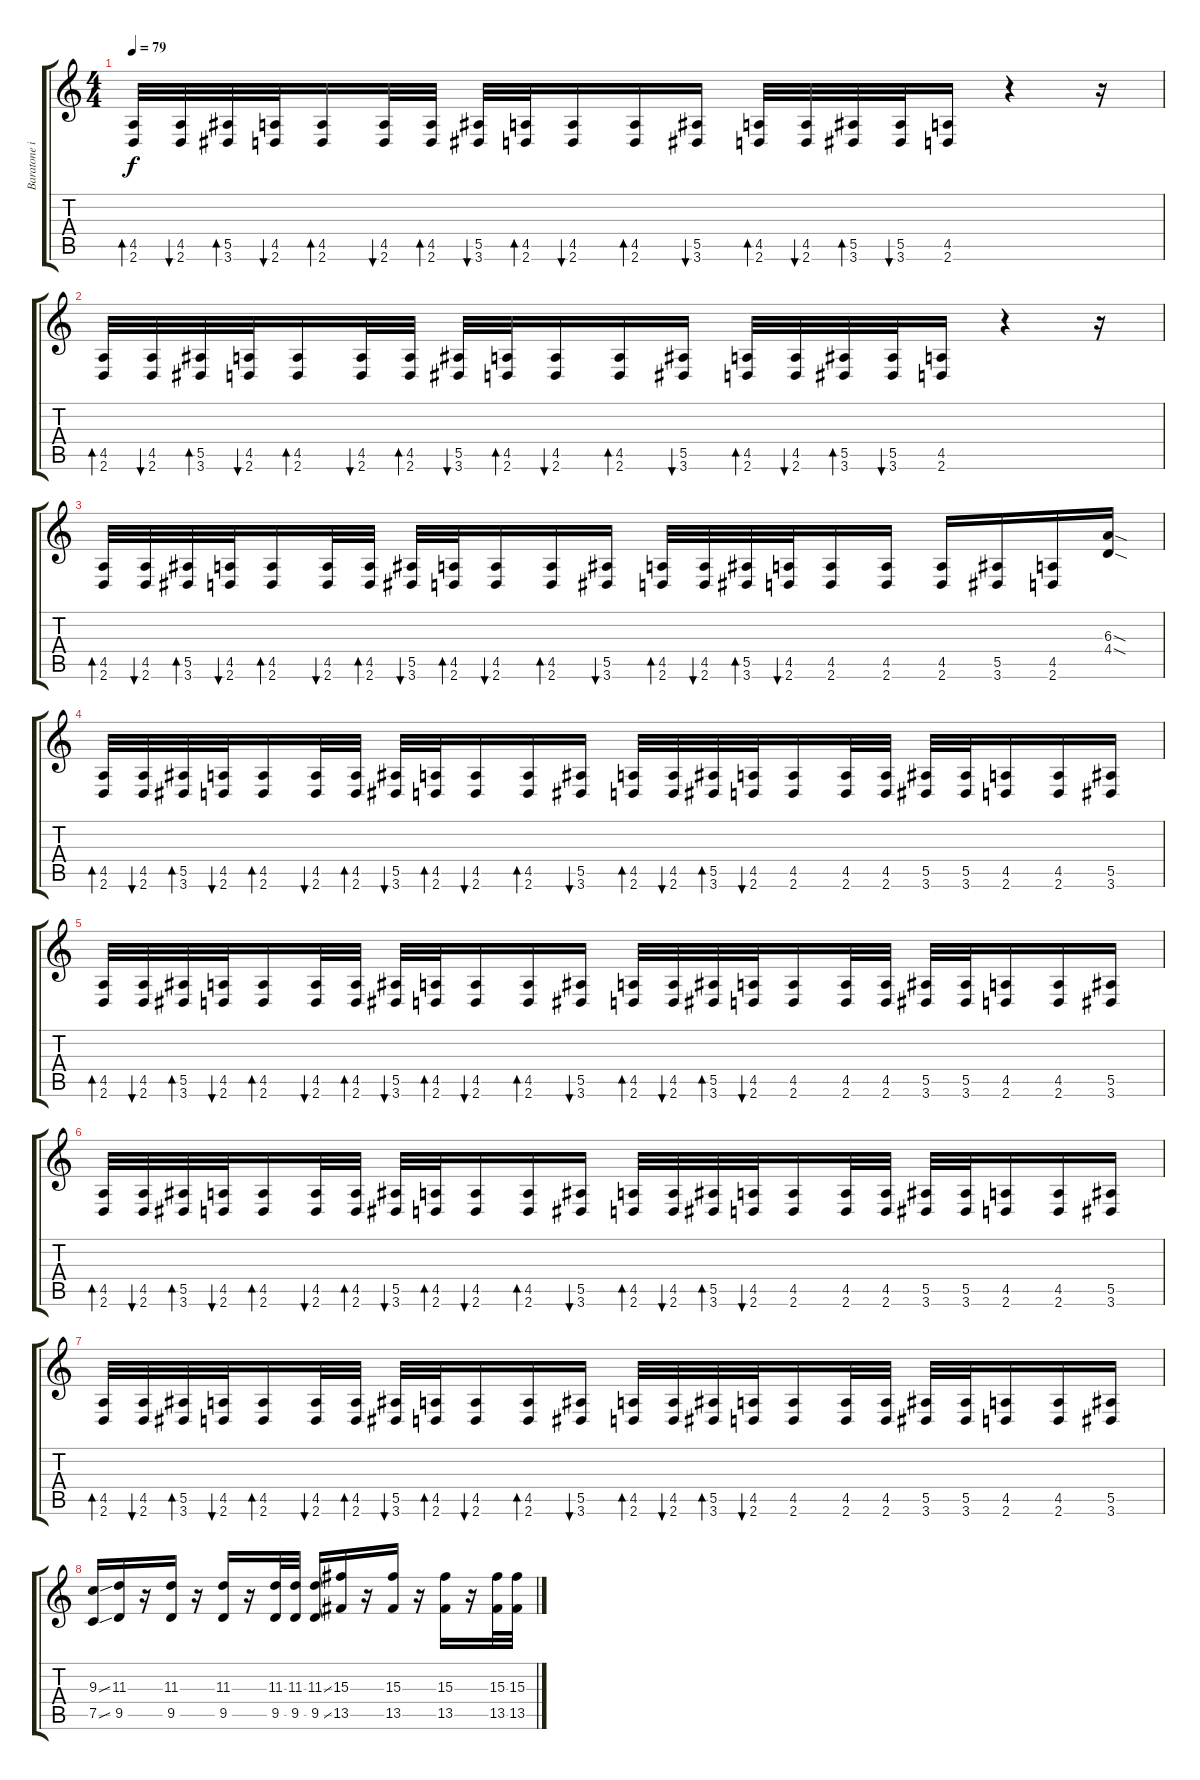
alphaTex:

\track ("Baratone in C std" "Baratone i") {instrument distortionguitar}
\staff {score tabs}
\tuning (C4 G3 Eb3 Bb2 F2 C2) {hide}
\ts (4 4)
\tempo 79
\clef g2
\ks c
(4.5 2.6).32{bd 60 dy f} (4.5 2.6).32{bu 60} (5.5 3.6).32{bd 60} (4.5 2.6).32{bu 60} (4.5 2.6).16{bd 60} (4.5 2.6).32{bu 60} (4.5 2.6).32{bd 60} (5.5 3.6).32{bu 60} (4.5 2.6).32{bd 60} (4.5 2.6).16{bu 60} (4.5 2.6).16{bd 60} (5.5 3.6).16{bu 60} (4.5 2.6).32{bd 60} (4.5 2.6).32{bu 60} (5.5 3.6).32{bd 60} (5.5 3.6).32{bu 60} (4.5 2.6).16 r.4 r.16 |
(4.5 2.6).32{bd 60} (4.5 2.6).32{bu 60} (5.5 3.6).32{bd 60} (4.5 2.6).32{bu 60} (4.5 2.6).16{bd 60} (4.5 2.6).32{bu 60} (4.5 2.6).32{bd 60} (5.5 3.6).32{bu 60} (4.5 2.6).32{bd 60} (4.5 2.6).16{bu 60} (4.5 2.6).16{bd 60} (5.5 3.6).16{bu 60} (4.5 2.6).32{bd 60} (4.5 2.6).32{bu 60} (5.5 3.6).32{bd 60} (5.5 3.6).32{bu 60} (4.5 2.6).16 r.4 r.16 |
(4.5 2.6).32{bd 60} (4.5 2.6).32{bu 60} (5.5 3.6).32{bd 60} (4.5 2.6).32{bu 60} (4.5 2.6).16{bd 60} (4.5 2.6).32{bu 60} (4.5 2.6).32{bd 60} (5.5 3.6).32{bu 60} (4.5 2.6).32{bd 60} (4.5 2.6).16{bu 60} (4.5 2.6).16{bd 60} (5.5 3.6).16{bu 60} (4.5 2.6).32{bd 60} (4.5 2.6).32{bu 60} (5.5 3.6).32{bd 60} (4.5 2.6).32{bu 60} (4.5 2.6).16 (4.5 2.6).16 (4.5 2.6).16 (5.5 3.6).16 (4.5 2.6).16 (6.3{sod} 4.4{sod}).16 |
(4.5 2.6).32{bd 60} (4.5 2.6).32{bu 60} (5.5 3.6).32{bd 60} (4.5 2.6).32{bu 60} (4.5 2.6).16{bd 60} (4.5 2.6).32{bu 60} (4.5 2.6).32{bd 60} (5.5 3.6).32{bu 60} (4.5 2.6).32{bd 60} (4.5 2.6).16{bu 60} (4.5 2.6).16{bd 60} (5.5 3.6).16{bu 60} (4.5 2.6).32{bd 60} (4.5 2.6).32{bu 60} (5.5 3.6).32{bd 60} (4.5 2.6).32{bu 60} (4.5 2.6).16 (4.5 2.6).32 (4.5 2.6).32 (5.5 3.6).32 (5.5 3.6).32 (4.5 2.6).16 (4.5 2.6).16 (5.5 3.6).16 |
(4.5 2.6).32{bd 60} (4.5 2.6).32{bu 60} (5.5 3.6).32{bd 60} (4.5 2.6).32{bu 60} (4.5 2.6).16{bd 60} (4.5 2.6).32{bu 60} (4.5 2.6).32{bd 60} (5.5 3.6).32{bu 60} (4.5 2.6).32{bd 60} (4.5 2.6).16{bu 60} (4.5 2.6).16{bd 60} (5.5 3.6).16{bu 60} (4.5 2.6).32{bd 60} (4.5 2.6).32{bu 60} (5.5 3.6).32{bd 60} (4.5 2.6).32{bu 60} (4.5 2.6).16 (4.5 2.6).32 (4.5 2.6).32 (5.5 3.6).32 (5.5 3.6).32 (4.5 2.6).16 (4.5 2.6).16 (5.5 3.6).16 |
(4.5 2.6).32{bd 60} (4.5 2.6).32{bu 60} (5.5 3.6).32{bd 60} (4.5 2.6).32{bu 60} (4.5 2.6).16{bd 60} (4.5 2.6).32{bu 60} (4.5 2.6).32{bd 60} (5.5 3.6).32{bu 60} (4.5 2.6).32{bd 60} (4.5 2.6).16{bu 60} (4.5 2.6).16{bd 60} (5.5 3.6).16{bu 60} (4.5 2.6).32{bd 60} (4.5 2.6).32{bu 60} (5.5 3.6).32{bd 60} (4.5 2.6).32{bu 60} (4.5 2.6).16 (4.5 2.6).32 (4.5 2.6).32 (5.5 3.6).32 (5.5 3.6).32 (4.5 2.6).16 (4.5 2.6).16 (5.5 3.6).16 |
(4.5 2.6).32{bd 60} (4.5 2.6).32{bu 60} (5.5 3.6).32{bd 60} (4.5 2.6).32{bu 60} (4.5 2.6).16{bd 60} (4.5 2.6).32{bu 60} (4.5 2.6).32{bd 60} (5.5 3.6).32{bu 60} (4.5 2.6).32{bd 60} (4.5 2.6).16{bu 60} (4.5 2.6).16{bd 60} (5.5 3.6).16{bu 60} (4.5 2.6).32{bd 60} (4.5 2.6).32{bu 60} (5.5 3.6).32{bd 60} (4.5 2.6).32{bu 60} (4.5 2.6).16 (4.5 2.6).32 (4.5 2.6).32 (5.5 3.6).32 (5.5 3.6).32 (4.5 2.6).16 (4.5 2.6).16 (5.5 3.6).16 |
(9.3{ss} 7.5{ss}).16 (11.3 9.5).16 r.16 (11.3 9.5).16 r.16 (11.3 9.5).16 r.16 (11.3 9.5).32 (11.3 9.5).32 (11.3{ss} 9.5{ss}).16 (15.3 13.5).16 r.16 (15.3 13.5).16 r.16 (15.3 13.5).16 r.16 (15.3 13.5).32 (15.3 13.5).32
